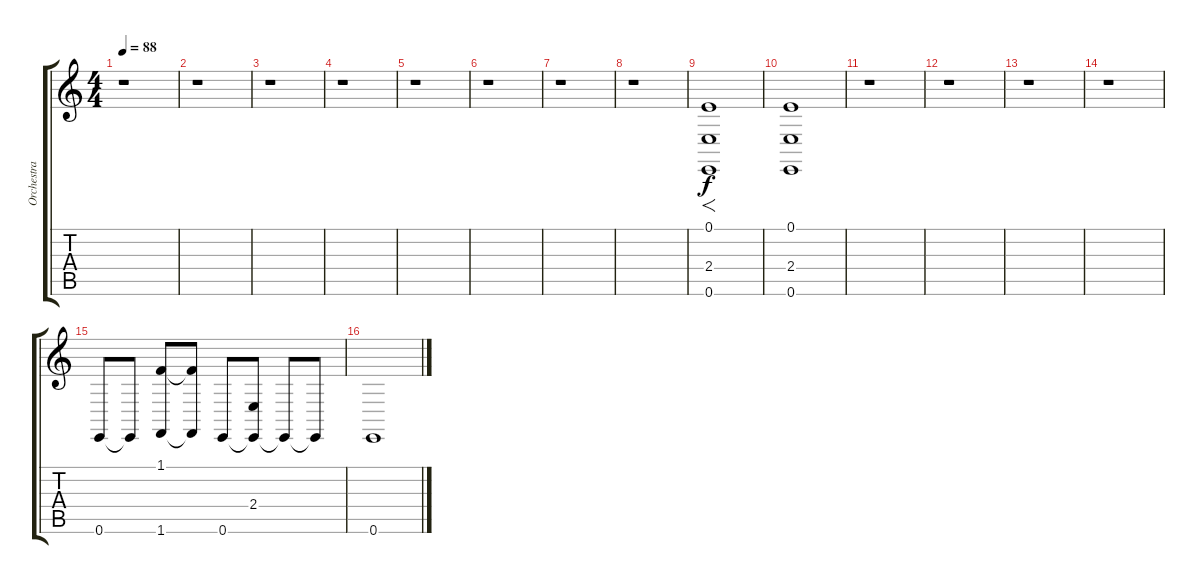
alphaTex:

\track ("Orchestra" "Orchestra") {instrument stringensemble1}
\staff {score tabs}
\tuning (E4 B3 G3 D3 A2 E2) {hide}
\ts (4 4)
\tempo 88
\clef g2
\ks c
r.1{dy f} |
r.1 |
r.1 |
r.1 |
r.1 |
r.1 |
r.1 |
r.1 |
(0.1 2.4 0.6).1{f} |
(0.1 2.4 0.6).1 |
r.1 |
r.1 |
r.1 |
r.1 |
0.6.8 0.6{t}.8 (1.1 1.6).8 (1.1{t} 1.6{t}).8 0.6.8 (2.4 0.6{t}).8 0.6{t}.8 0.6{t}.8 |
0.6{sl}.1
